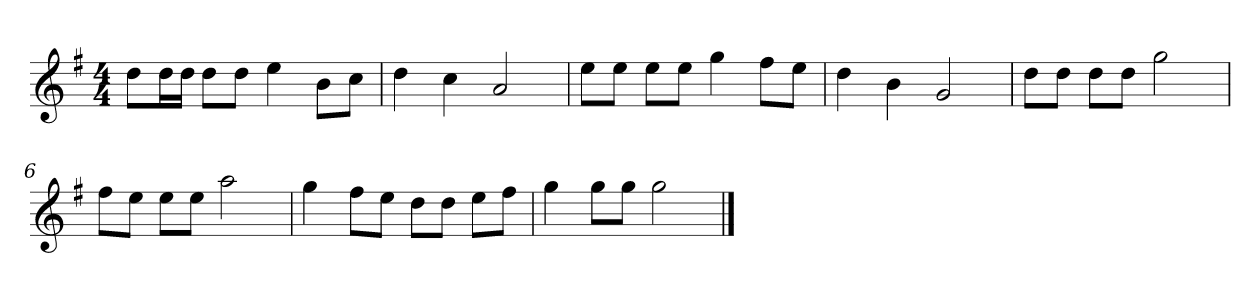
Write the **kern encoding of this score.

**kern
*part1
*staff1
*k[f#]
*M4/4
*MM120
=1
8ddL
16ddL
16ddJJ
8ddL
8ddJ
4ee
8bL
8ccJ
=2
4dd
4cc
2a
=3
8eeL
8eeJ
8eeL
8eeJ
4gg
8ff#L
8eeJ
=4
4dd
4b
2g
=5
8ddL
8ddJ
8ddL
8ddJ
2gg
=6
8ff#L
8eeJ
8eeL
8eeJ
2aa
=7
4gg
8ff#L
8eeJ
8ddL
8ddJ
8eeL
8ff#J
=8
4gg
8ggL
8ggJ
2gg
==
*-
